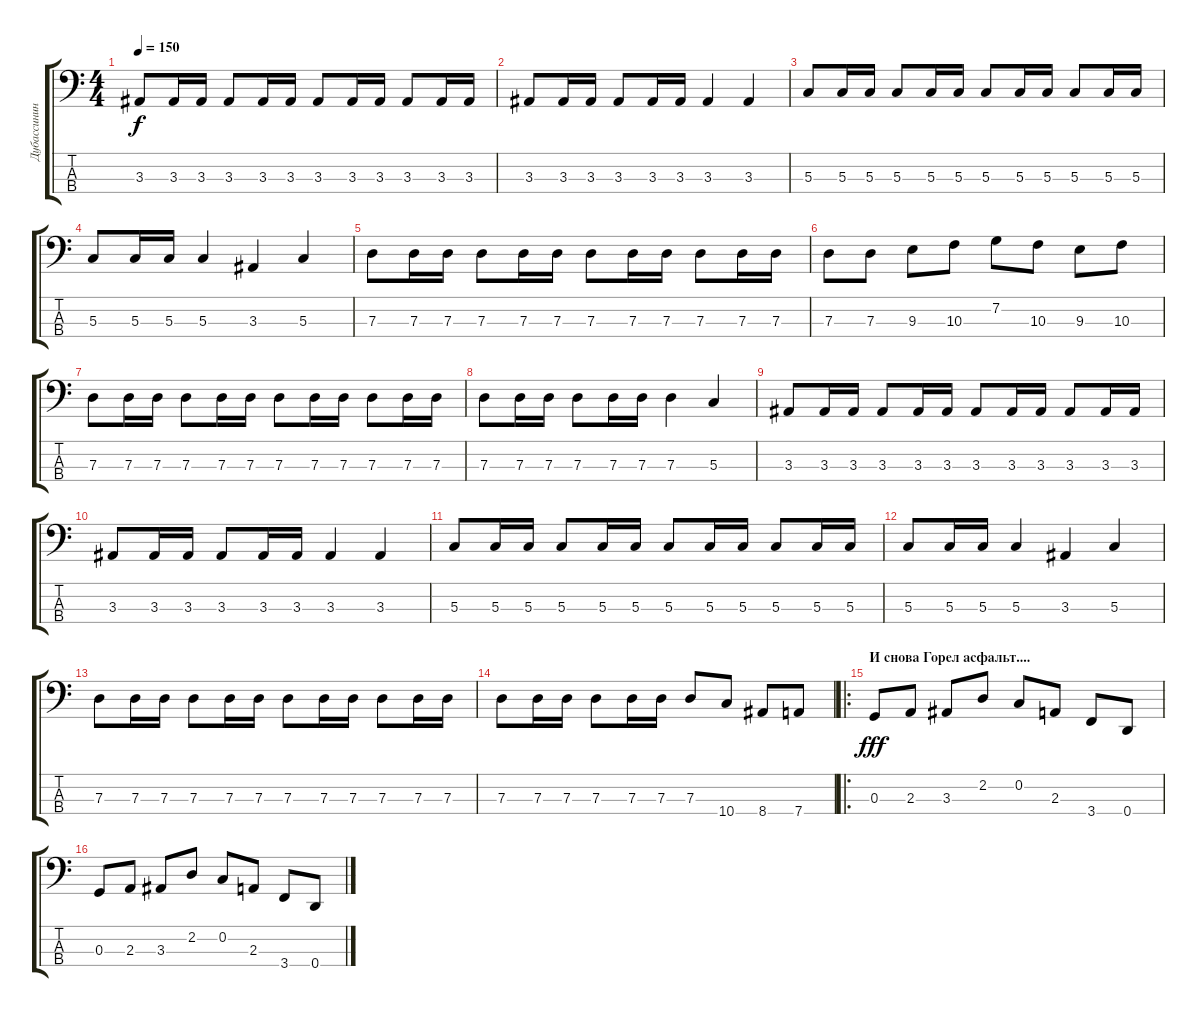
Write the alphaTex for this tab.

\track ("Дубассинин" "Дубассинин") {instrument electricbassfinger}
\staff {score tabs}
\tuning (F2 C2 G1 D1) {hide}
\ts (4 4)
\tempo 150
\clef f4
\ks c
3.3.8{dy f} 3.3.16 3.3.16 3.3.8 3.3.16 3.3.16 3.3.8 3.3.16 3.3.16 3.3.8 3.3.16 3.3.16 |
3.3.8 3.3.16 3.3.16 3.3.8 3.3.16 3.3.16 3.3.4 3.3.4 |
5.3.8 5.3.16 5.3.16 5.3.8 5.3.16 5.3.16 5.3.8 5.3.16 5.3.16 5.3.8 5.3.16 5.3.16 |
5.3.8 5.3.16 5.3.16 5.3.4 3.3.4 5.3.4 |
7.3.8 7.3.16 7.3.16 7.3.8 7.3.16 7.3.16 7.3.8 7.3.16 7.3.16 7.3.8 7.3.16 7.3.16 |
7.3.8 7.3.8 9.3.8 10.3.8 7.2.8 10.3.8 9.3.8 10.3.8 |
7.3.8 7.3.16 7.3.16 7.3.8 7.3.16 7.3.16 7.3.8 7.3.16 7.3.16 7.3.8 7.3.16 7.3.16 |
7.3.8 7.3.16 7.3.16 7.3.8 7.3.16 7.3.16 7.3.4 5.3.4 |
3.3.8 3.3.16 3.3.16 3.3.8 3.3.16 3.3.16 3.3.8 3.3.16 3.3.16 3.3.8 3.3.16 3.3.16 |
3.3.8 3.3.16 3.3.16 3.3.8 3.3.16 3.3.16 3.3.4 3.3.4 |
5.3.8 5.3.16 5.3.16 5.3.8 5.3.16 5.3.16 5.3.8 5.3.16 5.3.16 5.3.8 5.3.16 5.3.16 |
5.3.8 5.3.16 5.3.16 5.3.4 3.3.4 5.3.4 |
7.3.8 7.3.16 7.3.16 7.3.8 7.3.16 7.3.16 7.3.8 7.3.16 7.3.16 7.3.8 7.3.16 7.3.16 |
7.3.8 7.3.16 7.3.16 7.3.8 7.3.16 7.3.16 7.3.8 10.4.8 8.4.8 7.4.8 |
\ro
\section ("" "И снова Горел асфальт....")
0.3.8{dy fff} 2.3.8 3.3.8 2.2.8 0.2.8 2.3.8 3.4.8 0.4.8 |
0.3.8 2.3.8 3.3.8 2.2.8 0.2.8 2.3.8 3.4.8 0.4.8
